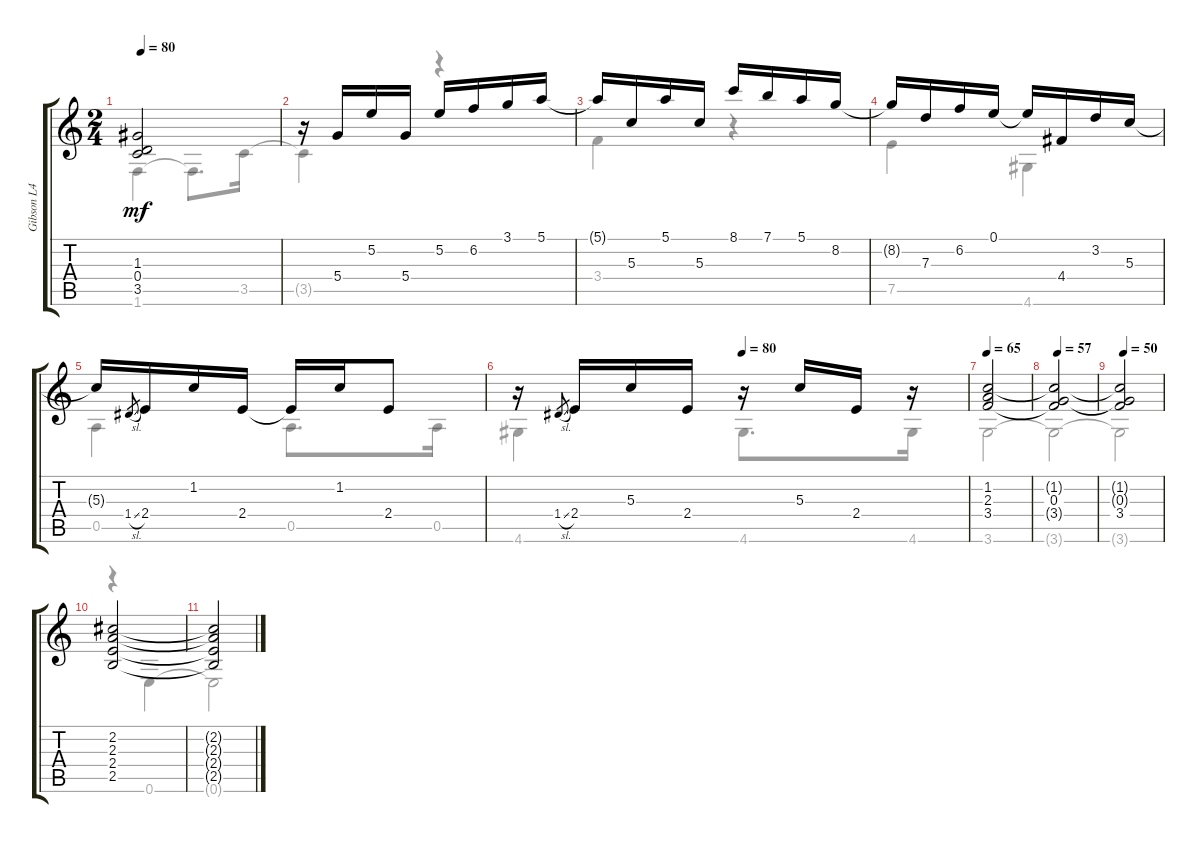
\track ("Gibson L4" "Gibson L4") {instrument electricguitarjazz}
\staff {score tabs}
\tuning (E4 B3 G3 D3 A2 E2) {hide}
\voice
\ts (2 4)
\tempo 80
\clef g2
\ks c
(1.3 0.4 3.5).2{dy mf} |
r.16 5.4.16 5.2.16 5.4.16 5.2.16 6.2.16 3.1.16 5.1.16 |
5.1{t}.16 5.3.16 5.1.16 5.3.16 8.1.16 7.1.16 5.1.16 8.2.16 |
8.2{t}.16 7.3.16 6.2.16 0.1.16 0.1{t}.16 4.4.16 3.2.16 5.3.16 |
5.3{t}.16 1.4{sl}.8{gr} 2.4.16 1.2.16 2.4.16 2.4{t}.16 1.2.16 2.4.8 |
\tempo (80 0.5)
r.16 1.4{sl}.8{gr} 2.4.16 5.3.16 2.4.16 r.16 5.3.16 2.4.16 r.16 |
\tempo 65
(1.2 2.3 3.4).2 |
\tempo 57
(1.2{t} 0.3 3.4{t}).2 |
\tempo 50
(1.2{t} 0.3{t} 3.4).2 |
(2.2 2.3 2.4 2.5).2 |
(2.2{t} 2.3{t} 2.4{t} 2.5{t}).2
\voice
\clef g2
\ottava regular
\simile none
\ks c
1.6.4{dy mf} 1.6{t}.8{d} 3.5.16 |
3.5{t}.4 r.4 |
3.4.4 r.4 |
7.5.4 4.6.4 |
0.5.4 0.5.8{d} 0.5.16 |
4.6.4 4.6.8{d} 4.6.16 |
3.6.2 |
3.6{t}.2 |
3.6{t}.2 |
r.4 0.6.4 |
0.6{t}.2
